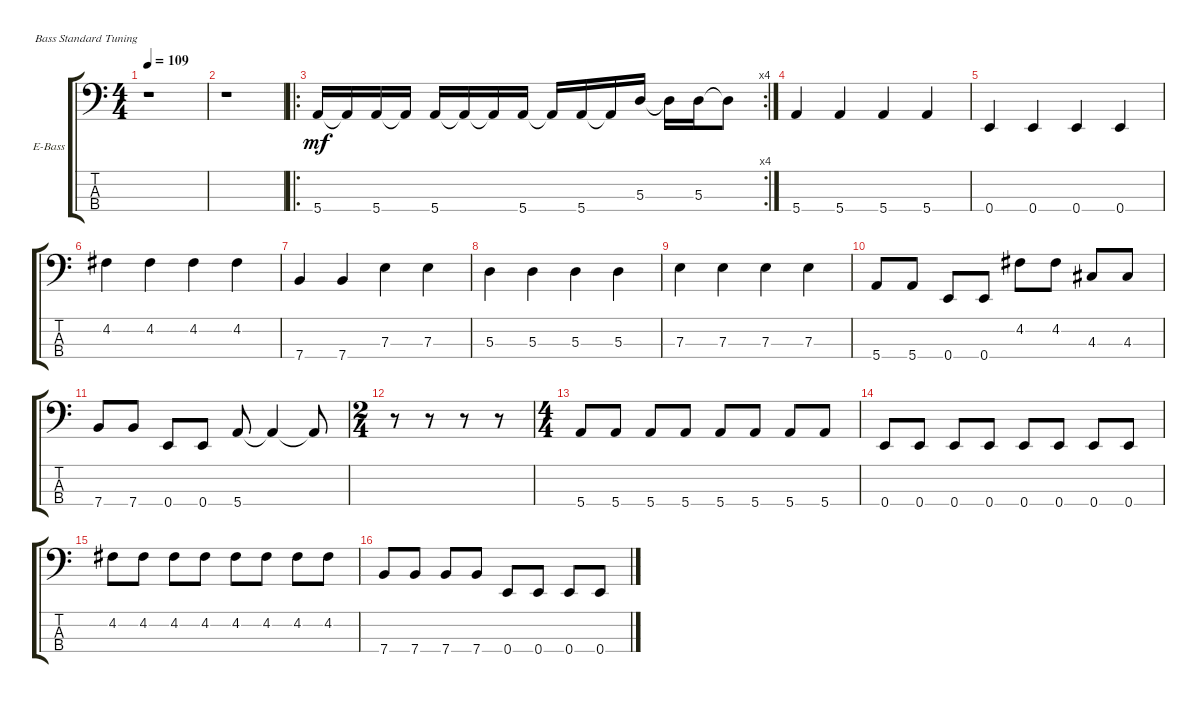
\defaultSystemsLayout 4
\bracketExtendMode groupsimilarinstruments
\firstSystemTrackNameOrientation horizontal
\otherSystemsTrackNameOrientation horizontal
\track ("Electric Bass" "E-Bass") {instrument electricbassfinger}
\staff {score tabs}
\tuning (G2 D2 A1 E1)
\ts (4 4)
\tempo 109
\clef f4
\scale
0.257261
\ks c
r.1{dy mf instrument electricbassfinger} |
\scale
0.257261 r.1 |
\ro
\rc 4
\scale
0.392157 5.4.16 5.4{t}.16 5.4.16 5.4{t}.16 5.4.16 5.4{t}.16 5.4{t}.16 5.4.16 5.4{t}.16 5.4.16 5.4{t}.16 5.3.16 5.3{t}.16 5.3.16 5.3{t}.8 |
\scale
0.303922 5.4.4 5.4.4 5.4.4 5.4.4 |
\scale
0.303922 0.4.4 0.4.4 0.4.4 0.4.4 |
\scale
0.333333 4.2.4 4.2.4 4.2.4 4.2.4 |
\scale
0.333333 7.4.4 7.4.4 7.3.4 7.3.4 |
\scale
0.333333 5.3.4 5.3.4 5.3.4 5.3.4 |
\scale
0.333333 7.3.4 7.3.4 7.3.4 7.3.4 |
\scale
0.333333 5.4.8 5.4.8 0.4.8 0.4.8 4.2.8 4.2.8 4.3.8 4.3.8 |
\scale
0.333333 7.4.8 7.4.8 0.4.8 0.4.8 5.4.8 5.4{t}.4 5.4{t}.8 |
\ts (2 4)
\scale
0.39527 r.8 r.8 r.8 r.8 |
\ts (4 4)
\scale
0.39527 5.4.8 5.4.8 5.4.8 5.4.8 5.4.8 5.4.8 5.4.8 5.4.8 |
\scale
0.209459 0.4.8 0.4.8 0.4.8 0.4.8 0.4.8 0.4.8 0.4.8 0.4.8 |
\scale
0.333333 4.2.8 4.2.8 4.2.8 4.2.8 4.2.8 4.2.8 4.2.8 4.2.8 |
\scale
0.333333 7.4.8 7.4.8 7.4.8 7.4.8 0.4.8 0.4.8 0.4.8 0.4.8
